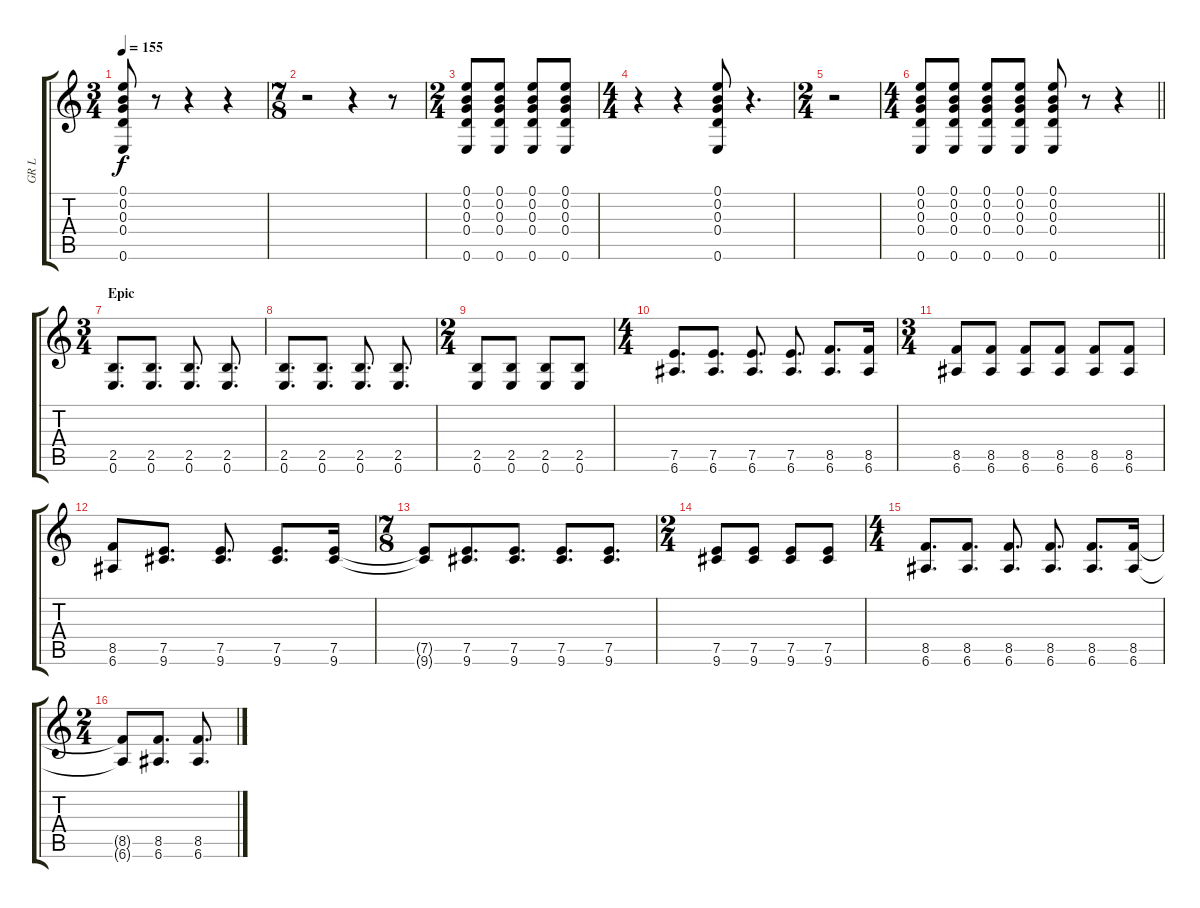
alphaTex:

\track ("GR L" "GR L") {instrument overdrivenguitar}
\staff {score tabs}
\tuning (E4 B3 G3 D3 A2 E2) {hide}
\ts (3 4)
\tempo 155
\clef g2
\ks c
(0.1 0.2 0.3 0.4 0.6).8{dy f} r.8 r.4 r.4 |
\ts (7 8)
r.2 r.4 r.8 |
\ts (2 4)
(0.1 0.2 0.3 0.4 0.6).8 (0.1 0.2 0.3 0.4 0.6).8 (0.1 0.2 0.3 0.4 0.6).8 (0.1 0.2 0.3 0.4 0.6).8 |
\ts (4 4)
r.4 r.4 (0.1 0.2 0.3 0.4 0.6).8 r.4{d} |
\ts (2 4)
r.2 |
\ts (4 4)
\barLineRight lightlight
(0.1 0.2 0.3 0.4 0.6).8 (0.1 0.2 0.3 0.4 0.6).8 (0.1 0.2 0.3 0.4 0.6).8 (0.1 0.2 0.3 0.4 0.6).8 (0.1 0.2 0.3 0.4 0.6).8 r.8 r.4 |
\ts (3 4)
\section ("" "Epic")
(2.5 0.6).8{d} (2.5 0.6).8{d} (2.5 0.6).8{d} (2.5 0.6).8{d} |
(2.5 0.6).8{d} (2.5 0.6).8{d} (2.5 0.6).8{d} (2.5 0.6).8{d} |
\ts (2 4)
(2.5 0.6).8 (2.5 0.6).8 (2.5 0.6).8 (2.5 0.6).8 |
\ts (4 4)
(7.5 6.6).8{d} (7.5 6.6).8{d} (7.5 6.6).8{d} (7.5 6.6).8{d} (8.5 6.6).8{d} (8.5 6.6).16 |
\ts (3 4)
(8.5 6.6).8 (8.5 6.6).8 (8.5 6.6).8 (8.5 6.6).8 (8.5 6.6).8 (8.5 6.6).8 |
(8.5 6.6).8 (7.5 9.6).8{d} (7.5 9.6).8{d} (7.5 9.6).8{d} (7.5 9.6).16 |
\ts (7 8)
(7.5{t} 9.6{t}).8 (7.5 9.6).8{d} (7.5 9.6).8{d} (7.5 9.6).8{d} (7.5 9.6).8{d} |
\ts (2 4)
(7.5 9.6).8 (7.5 9.6).8 (7.5 9.6).8 (7.5 9.6).8 |
\ts (4 4)
(8.5 6.6).8{d} (8.5 6.6).8{d} (8.5 6.6).8{d} (8.5 6.6).8{d} (8.5 6.6).8{d} (8.5 6.6).16 |
\ts (2 4)
(8.5{t} 6.6{t}).8 (8.5 6.6).8{d} (8.5 6.6).8{d}
